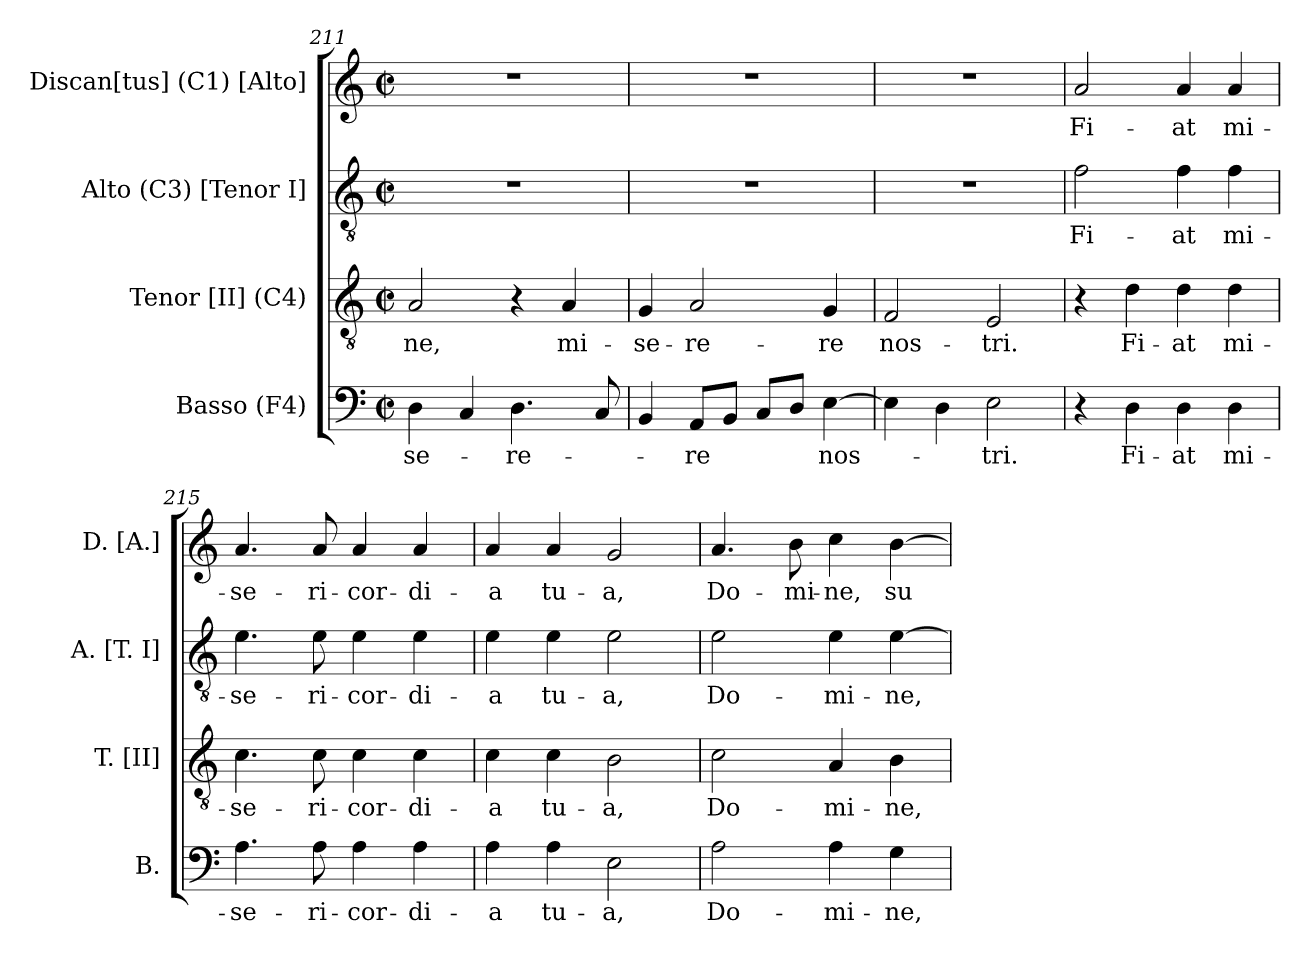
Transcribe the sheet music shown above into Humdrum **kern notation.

**kern	**text	**kern	**text	**kern	**text	**kern	**text
*part4	*part4	*part3	*part3	*part2	*part2	*part1	*part1
*staff4	*staff4	*staff3	*staff3	*staff2	*staff2	*staff1	*staff1
*I"Basso (F4)	*	*I"Tenor [II] (C4)	*	*I"Alto (C3) [Tenor I]	*	*I"Discan[tus] (C1) [Alto]	*
*I'B.	*	*I'T. [II]	*	*I'A. [T. I]	*	*I'D. [A.]	*
*clefF4	*	*clefGv2	*	*clefGv2	*	*clefG2	*
*	*	*ITrd7c12	*	*ITrd7c12	*	*	*
*k[]	*	*k[]	*	*k[]	*	*k[]	*
*C:	*	*C:	*	*C:	*	*C:	*
*M2/2	*	*M2/2	*	*M2/2	*	*M2/2	*
*met(c|)	*	*met(c|)	*	*met(c|)	*	*met(c|)	*
=211	=211	=211	=211	=211	=211	=211	=211
!	!LO:LY:b:color=#000000	!	!	!	!	!	!
!	!	!	!LO:LY:b:color=#000000	!	!	!	!
4Di\	-se-	2AAi/	-ne,	1r	.	1r	.
4Ci/	.	.	.	.	.	.	.
!	!LO:LY:b:color=#000000	!	!	!	!	!	!
4.Di\	-re-	4r	.	.	.	.	.
!	!	!	!LO:LY:b:color=#000000	!	!	!	!
.	.	4AAi/	mi-	.	.	.	.
8Ci/	.	.	.	.	.	.	.
=212	=212	=212	=212	=212	=212	=212	=212
!	!	!	!LO:LY:b:color=#000000	!	!	!	!
4BBi/	.	4GGi/	-se-	1r	.	1r	.
!	!LO:LY:b:color=#000000	!	!	!	!	!	!
!	!	!	!LO:LY:b:color=#000000	!	!	!	!
8AAi/L	-re	2AAi/	-re-	.	.	.	.
8BBi/J	.	.	.	.	.	.	.
8Ci/L	.	.	.	.	.	.	.
8Di/J	.	.	.	.	.	.	.
!	!LO:LY:b:color=#000000	!	!	!	!	!	!
!	!	!	!LO:LY:b:color=#000000	!	!	!	!
[>4Ei\	nos-	4GGi/	-re	.	.	.	.
=213	=213	=213	=213	=213	=213	=213	=213
!	!	!	!LO:LY:b:color=#000000	!	!	!	!
4Ei\]	.	2FFi/	nos-	1r	.	1r	.
4Di\	.	.	.	.	.	.	.
!	!LO:LY:b:color=#000000	!	!	!	!	!	!
!	!	!	!LO:LY:b:color=#000000	!	!	!	!
2Ei\	-tri.	2EEi/	-tri.	.	.	.	.
=214	=214	=214	=214	=214	=214	=214	=214
!	!	!	!	!	!LO:LY:b:color=#000000	!	!
!	!	!	!	!	!	!	!LO:LY:b:color=#000000
4r	.	4r	.	2Fi\	Fi-	2ai/	Fi-
!	!LO:LY:b:color=#000000	!	!	!	!	!	!
!	!	!	!LO:LY:b:color=#000000	!	!	!	!
4Di\	Fi-	4Di\	Fi-	.	.	.	.
!	!LO:LY:b:color=#000000	!	!	!	!	!	!
!	!	!	!LO:LY:b:color=#000000	!	!	!	!
!	!	!	!	!	!LO:LY:b:color=#000000	!	!
!	!	!	!	!	!	!	!LO:LY:b:color=#000000
4Di\	-at	4Di\	-at	4Fi\	-at	4ai/	-at
!	!LO:LY:b:color=#000000	!	!	!	!	!	!
!	!	!	!LO:LY:b:color=#000000	!	!	!	!
!	!	!	!	!	!LO:LY:b:color=#000000	!	!
!	!	!	!	!	!	!	!LO:LY:b:color=#000000
4Di\	mi-	4Di\	mi-	4Fi\	mi-	4ai/	mi-
=215	=215	=215	=215	=215	=215	=215	=215
!	!LO:LY:b:color=#000000	!	!	!	!	!	!
!	!	!	!LO:LY:b:color=#000000	!	!	!	!
!	!	!	!	!	!LO:LY:b:color=#000000	!	!
!	!	!	!	!	!	!	!LO:LY:b:color=#000000
4.Ai\	-se-	4.Ci\	-se-	4.Ei\	-se-	4.ai/	-se-
!	!LO:LY:b:color=#000000	!	!	!	!	!	!
!	!	!	!LO:LY:b:color=#000000	!	!	!	!
!	!	!	!	!	!LO:LY:b:color=#000000	!	!
!	!	!	!	!	!	!	!LO:LY:b:color=#000000
8Ai\	-ri-	8Ci\	-ri-	8Ei\	-ri-	8ai/	-ri-
!	!LO:LY:b:color=#000000	!	!	!	!	!	!
!	!	!	!LO:LY:b:color=#000000	!	!	!	!
!	!	!	!	!	!LO:LY:b:color=#000000	!	!
!	!	!	!	!	!	!	!LO:LY:b:color=#000000
4Ai\	-cor-	4Ci\	-cor-	4Ei\	-cor-	4ai/	-cor-
!	!LO:LY:b:color=#000000	!	!	!	!	!	!
!	!	!	!LO:LY:b:color=#000000	!	!	!	!
!	!	!	!	!	!LO:LY:b:color=#000000	!	!
!	!	!	!	!	!	!	!LO:LY:b:color=#000000
4Ai\	-di-	4Ci\	-di-	4Ei\	-di-	4ai/	-di-
=216	=216	=216	=216	=216	=216	=216	=216
!	!LO:LY:b:color=#000000	!	!	!	!	!	!
!	!	!	!LO:LY:b:color=#000000	!	!	!	!
!	!	!	!	!	!LO:LY:b:color=#000000	!	!
!	!	!	!	!	!	!	!LO:LY:b:color=#000000
4Ai\	-a	4Ci\	-a	4Ei\	-a	4ai/	-a
!	!LO:LY:b:color=#000000	!	!	!	!	!	!
!	!	!	!LO:LY:b:color=#000000	!	!	!	!
!	!	!	!	!	!LO:LY:b:color=#000000	!	!
!	!	!	!	!	!	!	!LO:LY:b:color=#000000
4Ai\	tu-	4Ci\	tu-	4Ei\	tu-	4ai/	tu-
!	!LO:LY:b:color=#000000	!	!	!	!	!	!
!	!	!	!LO:LY:b:color=#000000	!	!	!	!
!	!	!	!	!	!LO:LY:b:color=#000000	!	!
!	!	!	!	!	!	!	!LO:LY:b:color=#000000
2Ei\	-a,	2BBi\	-a,	2Ei\	-a,	2gi/	-a,
=217	=217	=217	=217	=217	=217	=217	=217
!	!LO:LY:b:color=#000000	!	!	!	!	!	!
!	!	!	!LO:LY:b:color=#000000	!	!	!	!
!	!	!	!	!	!LO:LY:b:color=#000000	!	!
!	!	!	!	!	!	!	!LO:LY:b:color=#000000
2Ai\	Do-	2Ci\	Do-	2Ei\	Do-	4.ai/	Do-
!	!	!	!	!	!	!	!LO:LY:b:color=#000000
.	.	.	.	.	.	8bi\	-mi-
!	!LO:LY:b:color=#000000	!	!	!	!	!	!
!	!	!	!LO:LY:b:color=#000000	!	!	!	!
!	!	!	!	!	!LO:LY:b:color=#000000	!	!
!	!	!	!	!	!	!	!LO:LY:b:color=#000000
4Ai\	-mi-	4AAi/	-mi-	4Ei\	-mi-	4cci\	-ne,
!	!LO:LY:b:color=#000000	!	!	!	!	!	!
!	!	!	!LO:LY:b:color=#000000	!	!	!	!
!	!	!	!	!	!LO:LY:b:color=#000000	!	!
!	!	!	!	!	!	!	!LO:LY:b:color=#000000
4Gi\	-ne,	4BBi\	-ne,	[>4Ei\	-ne,	[>4bi\	su-
=	=	=	=	=	=	=	=
*-	*-	*-	*-	*-	*-	*-	*-
